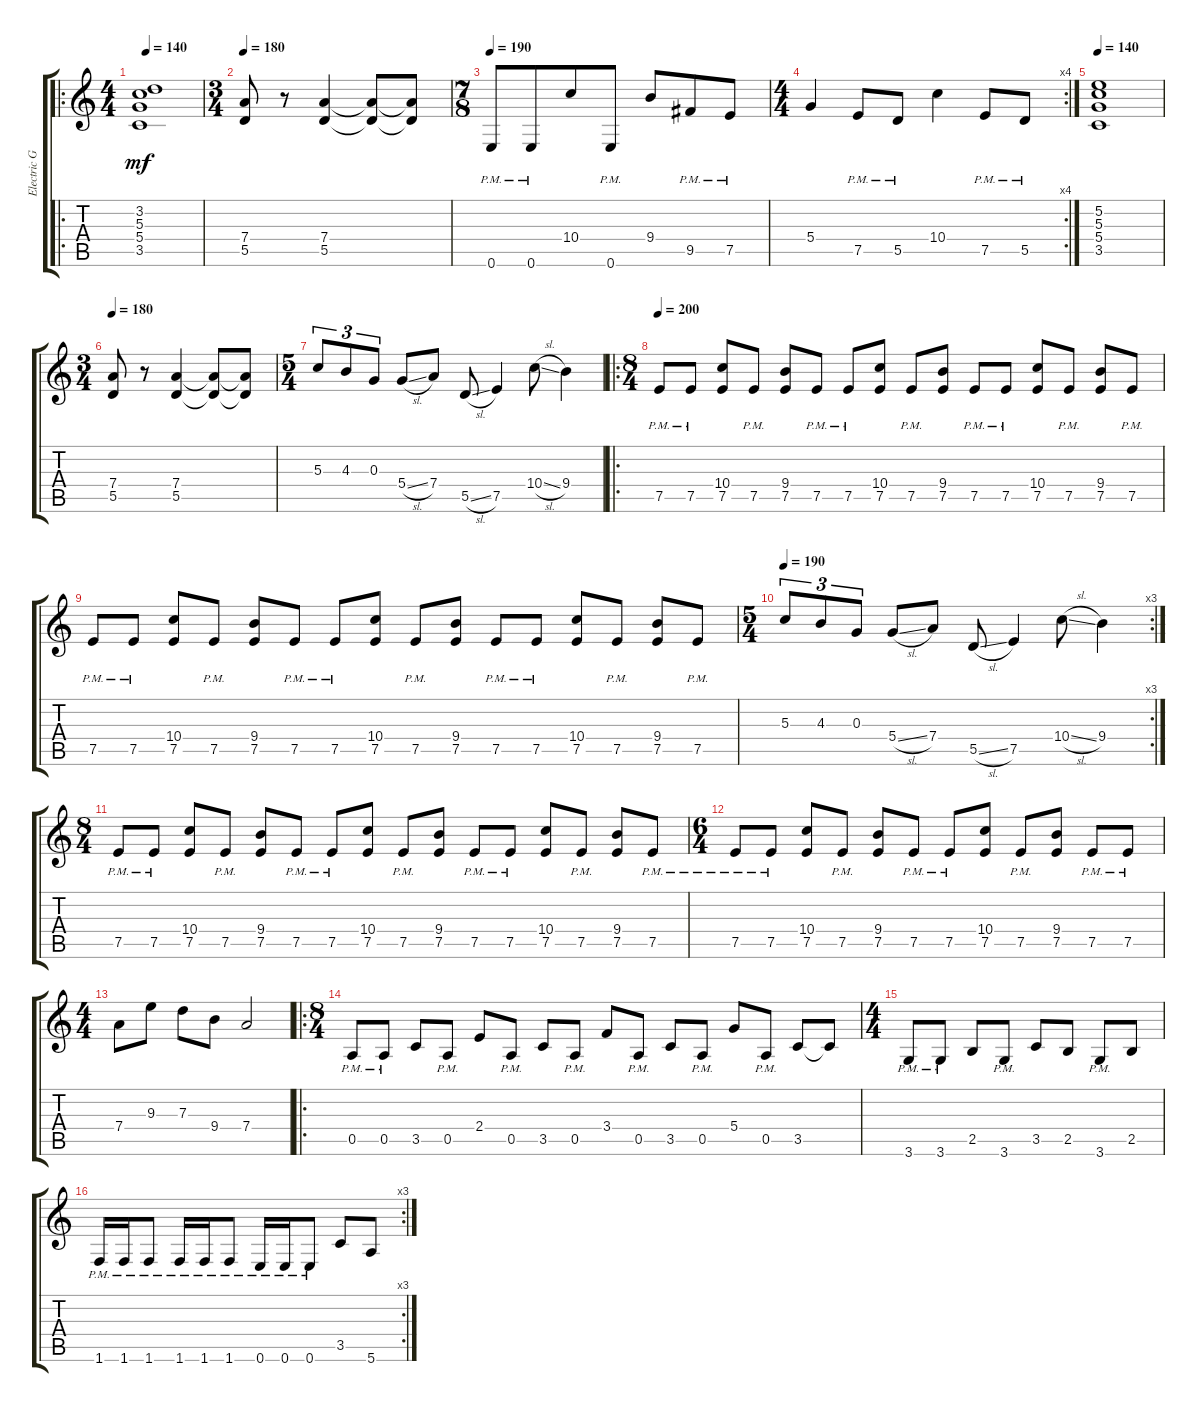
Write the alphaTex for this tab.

\track ("Electric Guitar 2" "Electric G") {instrument distortionguitar}
\staff {score tabs}
\tuning (E4 B3 G3 D3 A2 E2) {hide}
\ro
\ts (4 4)
\tempo 140
\clef g2
\ks c
(3.2 5.3 5.4 3.5).1{dy mf instrument distortionguitar} |
\ts (3 4)
\tempo 180
(7.4 5.5).8 r.8 (7.4 5.5).4 (7.4{t} 5.5{t}).8 (7.4{t} 5.5{t}).8 |
\ts (7 8)
\tempo 190
0.6{pm}.8 0.6{pm}.8 10.4.8 0.6{pm}.8 9.4.8 9.5{pm}.8 7.5{pm}.8 |
\rc 4
\ts (4 4)
5.4.4 7.5{pm}.8 5.5{pm}.8 10.4.4 7.5{pm}.8 5.5{pm}.8 |
\tempo 140
(5.2 5.3 5.4 3.5).1 |
\ts (3 4)
\tempo 180
(7.4 5.5).8 r.8 (7.4 5.5).4 (7.4{t} 5.5{t}).8 (7.4{t} 5.5{t}).8 |
\ts (5 4)
5.3.8{tu (3 2)} 4.3.8{tu (3 2)} 0.3.8{tu (3 2)} 5.4{sl}.8 7.4.8 5.5{sl}.8 7.5.4 10.4{sl}.8 9.4.4 |
\ro
\ts (8 4)
\tempo 200
7.5{pm}.8 7.5{pm}.8 (10.4 7.5).8 7.5{pm}.8 (9.4 7.5).8 7.5{pm}.8 7.5{pm}.8 (10.4 7.5).8 7.5{pm}.8 (9.4 7.5).8 7.5{pm}.8 7.5{pm}.8 (10.4 7.5).8 7.5{pm}.8 (9.4 7.5).8 7.5{pm}.8 |
7.5{pm}.8 7.5{pm}.8 (10.4 7.5).8 7.5{pm}.8 (9.4 7.5).8 7.5{pm}.8 7.5{pm}.8 (10.4 7.5).8 7.5{pm}.8 (9.4 7.5).8 7.5{pm}.8 7.5{pm}.8 (10.4 7.5).8 7.5{pm}.8 (9.4 7.5).8 7.5{pm}.8 |
\rc 3
\ts (5 4)
\tempo 190
5.3.8{tu (3 2)} 4.3.8{tu (3 2)} 0.3.8{tu (3 2)} 5.4{sl}.8 7.4.8 5.5{sl}.8 7.5.4 10.4{sl}.8 9.4.4 |
\ts (8 4)
7.5{pm}.8 7.5{pm}.8 (10.4 7.5).8 7.5{pm}.8 (9.4 7.5).8 7.5{pm}.8 7.5{pm}.8 (10.4 7.5).8 7.5{pm}.8 (9.4 7.5).8 7.5{pm}.8 7.5{pm}.8 (10.4 7.5).8 7.5{pm}.8 (9.4 7.5).8 7.5{pm}.8 |
\ts (6 4)
7.5{pm}.8 7.5{pm}.8 (10.4 7.5).8 7.5{pm}.8 (9.4 7.5).8 7.5{pm}.8 7.5{pm}.8 (10.4 7.5).8 7.5{pm}.8 (9.4 7.5).8 7.5{pm}.8 7.5{pm}.8 |
\ts (4 4)
7.4.8 9.3.8 7.3.8 9.4.8 7.4.2 |
\ro
\ts (8 4)
0.5{pm}.8 0.5{pm}.8 3.5.8 0.5{pm}.8 2.4.8 0.5{pm}.8 3.5.8 0.5{pm}.8 3.4.8 0.5{pm}.8 3.5.8 0.5{pm}.8 5.4.8 0.5{pm}.8 3.5.8 3.5{t}.8 |
\ts (4 4)
3.6{pm}.8 3.6{pm}.8 2.5.8 3.6{pm}.8 3.5.8 2.5.8 3.6{pm}.8 2.5.8 |
\rc 3
1.6{pm}.16 1.6{pm}.16 1.6{pm}.8 1.6{pm}.16 1.6{pm}.16 1.6{pm}.8 0.6{pm}.16 0.6{pm}.16 0.6{pm}.8 3.5.8 5.6.8
